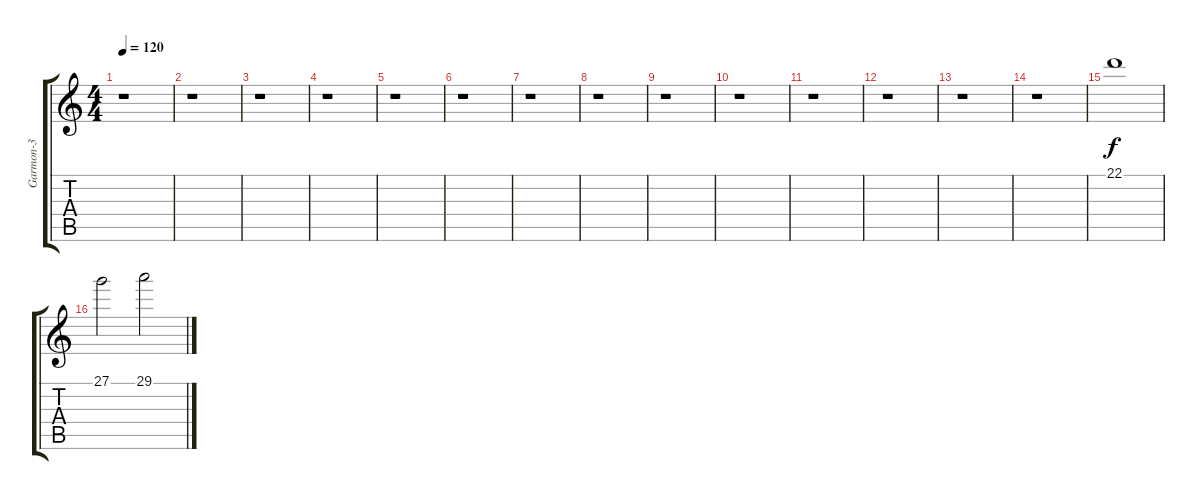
\track ("Garmon-3" "Garmon-3") {instrument stringensemble2}
\staff {score tabs}
\tuning (E4 B3 G3 D3 A2 E2) {hide}
\ts (4 4)
\tempo 120
\clef g2
\ks c
r.1{dy f} |
r.1 |
r.1 |
r.1 |
r.1 |
r.1 |
r.1 |
r.1 |
r.1 |
r.1 |
r.1 |
r.1 |
r.1 |
r.1 |
22.1.1 |
27.1.2 29.1.2
